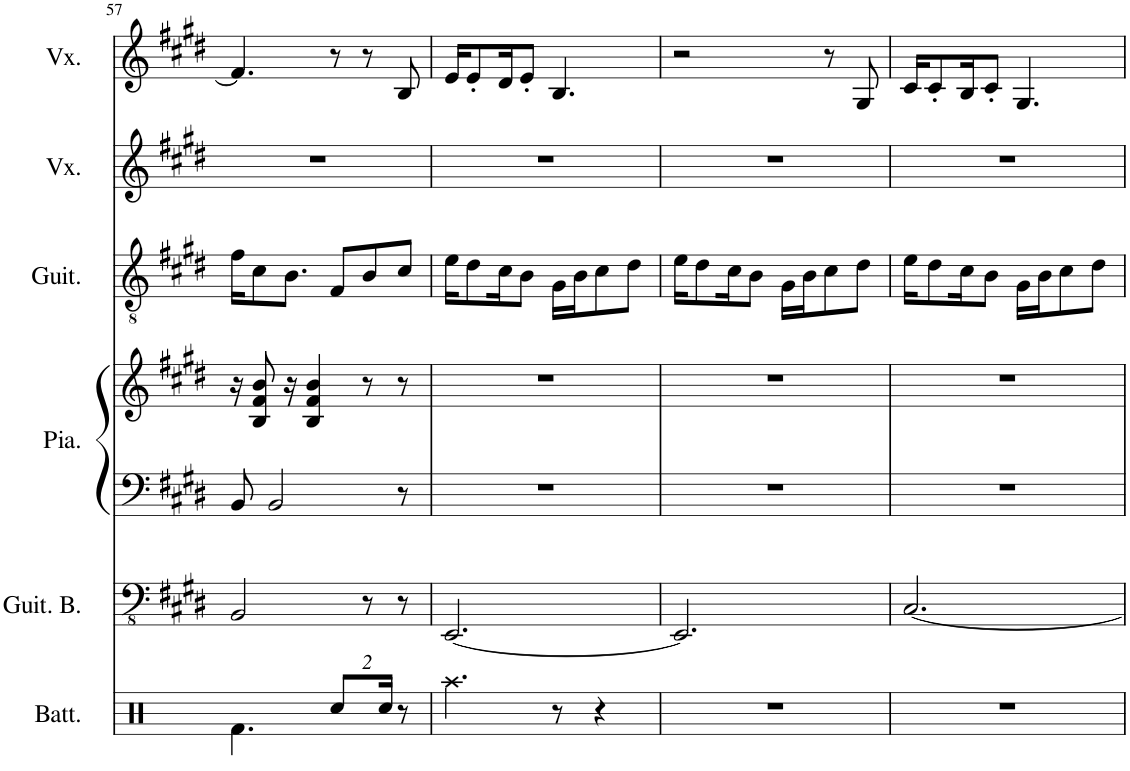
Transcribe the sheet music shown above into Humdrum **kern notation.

**kern	**kern	**kern	**kern	**kern	**kern	**kern
*part6	*part5	*part4	*part4	*part3	*part2	*part1
*staff7	*staff6	*staff5	*staff4	*staff3	*staff2	*staff1
*I"Batterie	*I"Guitare basse	*I"Piano	*	*I"Guitare classique	*I"Voix	*I"Voix
*I'Batt.	*I'Guit. B.	*I'Pia.	*	*I'Guit.	*I'Vx.	*I'Vx.
!!LO:PB:g=z
*clefX	*clefFv4	*clefF4	*clefG2	*clefGv2	*clefG2	*clefG2
*k[]	*k[f#c#g#d#]	*k[f#c#g#d#]	*k[f#c#g#d#]	*k[f#c#g#d#]	*k[f#c#g#d#]	*k[f#c#g#d#]
*M6/8	*M6/8	*M6/8	*M6/8	*M6/8	*M6/8	*M6/8
=57	=57	=57	=57	=57	=57	=57
4.Rf\	2BBB/	8BB/	16r	16f#\KL	2.r	4.f#/]
.	.	.	8B/ 8f#/ 8b/	8c#\	.	.
.	.	2BB/	.	.	.	.
.	.	.	16r	8.B\J	.	.
.	.	.	4B/ 4f#/ 4b/	.	.	.
*Xbrackettup	*	*	*	*	*	*
16%3Rcc/L	.	.	.	8F#/L	.	8r
.	8r	.	8r	8B/	.	8r
32%3Rcc/Jk	.	.	.	.	.	.
.	8r	8r	8r	8c#/J	.	8B/
8r	.	.	.	.	.	.
.	32ryy	32ryy	32ryy	32ryy	32ryy	32ryy
=58	=58	=58	=58	=58	=58	=58
4.Raa\	[2.EEE/	2.r	2.r	16e\KL	2.r	16e/KL
.	.	.	.	8d#\	.	8e'/
.	.	.	.	16c#\K	.	16d#/K
.	.	.	.	8B\J	.	8e'/J
8r	.	.	.	16G#\LL	.	4.B/
.	.	.	.	16B\J	.	.
4r	.	.	.	8c#\	.	.
.	.	.	.	8d#\J	.	.
=59	=59	=59	=59	=59	=59	=59
2.r	2.EEE/]	2.r	2.r	16e\KL	2.r	2r
.	.	.	.	8d#\	.	.
.	.	.	.	16c#\K	.	.
.	.	.	.	8B\J	.	.
.	.	.	.	16G#\LL	.	.
.	.	.	.	16B\J	.	.
.	.	.	.	8c#\	.	8r
.	.	.	.	8d#\J	.	8G#/
=60	=60	=60	=60	=60	=60	=60
2.r	[2.CC#/	2.r	2.r	16e\KL	2.r	16c#/KL
.	.	.	.	8d#\	.	8c#'/
.	.	.	.	16c#\K	.	16B/K
.	.	.	.	8B\J	.	8c#'/J
.	.	.	.	16G#\LL	.	4.G#/
.	.	.	.	16B\J	.	.
.	.	.	.	8c#\	.	.
.	.	.	.	8d#\J	.	.
=	=	=	=	=	=	=
*-	*-	*-	*-	*-	*-	*-
